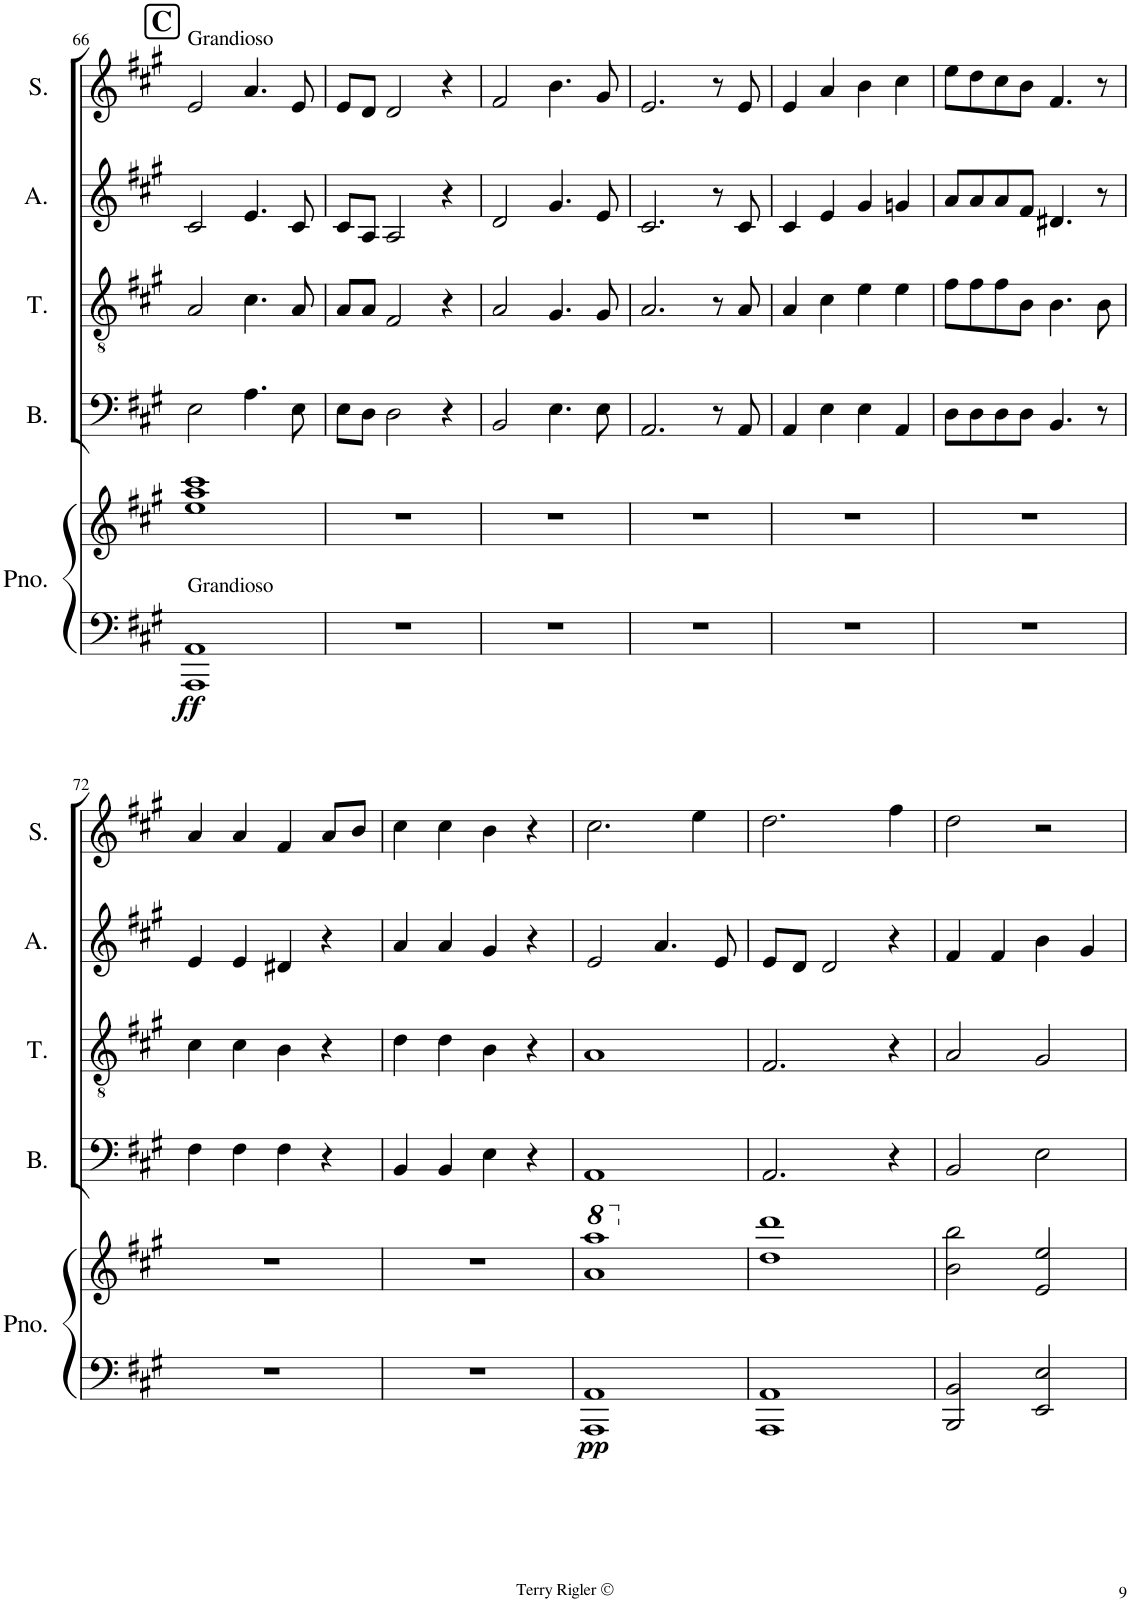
**kern	**kern	**dynam	**kern	**kern	**kern	**kern
*part5	*part5	*part5	*part4	*part3	*part2	*part1
*staff6	*staff5	*staff5/6	*staff4	*staff3	*staff2	*staff1
*I"Piano	*	*	*I"Bass	*I"Tenor	*I"Alto	*I"Soprano
*I'Pno.	*	*	*I'B.	*I'T.	*I'A.	*I'S.
!!LO:PB:g=z
*clefF4	*clefG2	*	*clefF4	*clefGv2	*clefG2	*clefG2
*k[f#c#g#]	*k[f#c#g#]	*	*k[f#c#g#]	*k[f#c#g#]	*k[f#c#g#]	*k[f#c#g#]
*M4/4	*M4/4	*	*M4/4	*M4/4	*M4/4	*M4/4
!!LO:REH:place=s1:a:B:cj:fs=14:t=C
=66	=66	=66	=66	=66	=66	=66
!	!	!	!	!	!	!LO:TX:a:t=Grandioso
!LO:TX:a:t=Grandioso	!	!	!	!	!	!
!	!	!LO:DY:b=2	!	!	!	!
1AAA 1AA	1ee 1aa 1ccc#	ff	2E\	2A/	2c#/	2e/
.	.	.	4.A\	4.c#\	4.e/	4.a/
.	.	.	8E\	8A/	8c#/	8e/
=67	=67	=67	=67	=67	=67	=67
1r	1r	.	8E\L	8A/L	8c#/L	8e/L
.	.	.	8D\J	8A/J	8A/J	8d/J
.	.	.	2D\	2F#/	2A/	2d/
.	.	.	4r	4r	4r	4r
=68	=68	=68	=68	=68	=68	=68
1r	1r	.	2BB/	2A/	2d/	2f#/
.	.	.	4.E\	4.G#/	4.g#/	4.b\
.	.	.	8E\	8G#/	8e/	8g#/
=69	=69	=69	=69	=69	=69	=69
1r	1r	.	2.AA/	2.A/	2.c#/	2.e/
.	.	.	8r	8r	8r	8r
.	.	.	8AA/	8A/	8c#/	8e/
=70	=70	=70	=70	=70	=70	=70
1r	1r	.	4AA/	4A/	4c#/	4e/
.	.	.	4E\	4c#\	4e/	4a/
.	.	.	4E\	4e\	4g#/	4b\
.	.	.	4AA/	4e\	4gn/	4cc#\
=71	=71	=71	=71	=71	=71	=71
1r	1r	.	8D\L	8f#\L	8a/L	8ee\L
.	.	.	8D\	8f#\	8a/	8dd\
.	.	.	8D\	8f#\	8a/	8cc#\
.	.	.	8D\J	8B\J	8f#/J	8b\J
.	.	.	4.BB/	4.B\	4.d#X/	4.f#/
.	.	.	8r	8B\	8r	8r
!!LO:LB:g=z
=72	=72	=72	=72	=72	=72	=72
1r	1r	.	4F#\	4c#\	4e/	4a/
.	.	.	4F#\	4c#\	4e/	4a/
.	.	.	4F#\	4B\	4d#X/	4f#/
.	.	.	4r	4r	4r	8a/L
.	.	.	.	.	.	8b/J
=73	=73	=73	=73	=73	=73	=73
1r	1r	.	4BB/	4d\	4a/	4cc#\
.	.	.	4BB/	4d\	4a/	4cc#\
.	.	.	4E\	4B\	4g#/	4b\
.	.	.	4r	4r	4r	4r
=74	=74	=74	=74	=74	=74	=74
*	*8va	*	*	*	*	*
!	!	!LO:DY:b=2	!	!	!	!
1AAA 1AA	1aa 1aaa	pp	1AA	1A	2e/	2.cc#\
.	.	.	.	.	4.a/	.
.	.	.	.	.	.	4ee\
.	.	.	.	.	8e/	.
=75	=75	=75	=75	=75	=75	=75
*	*X8va	*	*	*	*	*
1AAA 1AA	1dd 1ddd	.	2.AA/	2.F#/	8e/L	2.dd\
.	.	.	.	.	8d/J	.
.	.	.	.	.	2d/	.
.	.	.	4r	4r	4r	4ff#\
=76	=76	=76	=76	=76	=76	=76
2BBB/ 2BB/	2b\ 2bb\	.	2BB/	2A/	4f#/	2dd\
.	.	.	.	.	4f#/	.
2EE/ 2E/	2e/ 2ee/	.	2E\	2G#/	4b\	2r
.	.	.	.	.	4g#/	.
=	=	=	=	=	=	=
*-	*-	*-	*-	*-	*-	*-
